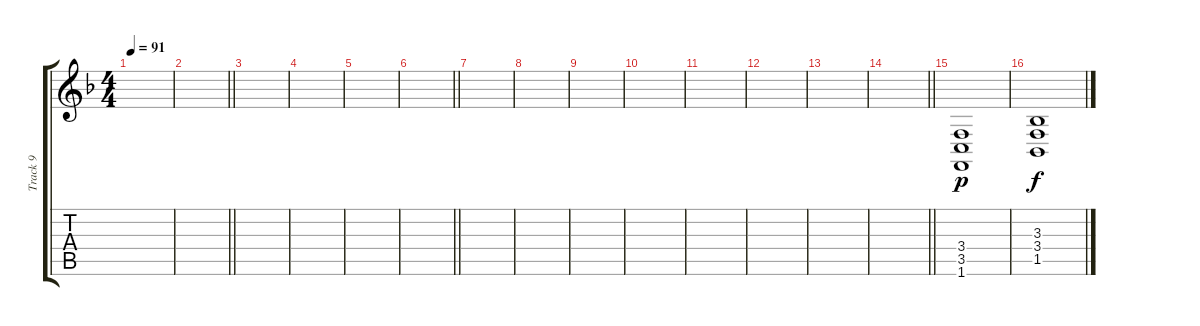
\track ("Track 9" "Track 9") {instrument pad5bowed}
\staff {score tabs}
\tuning (E4 B3 G3 D3 A2 E2) {hide}
\ts (4 4)
\tempo 91
\clef g2
\ks f
|
\barLineRight lightlight
|
|
|
|
\barLineRight lightlight
|
|
|
|
|
|
|
|
\barLineRight lightlight
|
(3.4 3.5 1.6).1{dy p} |
(3.3 3.4 1.5).1{dy f}
